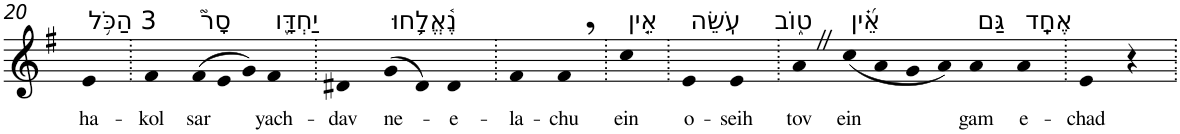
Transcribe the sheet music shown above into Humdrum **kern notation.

**kern	**text
*part1	*part1
*staff1	*staff1
*I"Piano	*
*I'Pno	*
!!LO:PB:g=z
*clefG2	*
*k[f#]	*
*G:	*
=20	=20
!LO:TX:a:t=3 הַכֹּ֥ל	!
!	!LO:LY:b
4e	ha-
=21.	=21.
!	!LO:LY:b
4f#	-kol
*Xtuplet	*
!LO:TX:a:t=סָר֮	!
!	!LO:LY:b
(>12f#	sar
12e	.
12g)	.
!LO:TX:a:t=יַחְדָּ֪ו	!
!	!LO:LY:b
4f#	yach-
=22.	=22.
!	!LO:LY:b
4d#X	-dav
!LO:TX:a:t=נֶ֫אֱלָ֥חוּ	!
!	!LO:LY:b
(>8g	ne-
8d#)	.
!	!LO:LY:b
4d#	-e-
=23.	=23.
!	!LO:LY:b
4f#	-la-
!	!LO:LY:b
4f#,	-chu
=24.	=24.
!LO:TX:a:t=אֵ֤ין	!
!	!LO:LY:b
4cc	ein
=25.	=25.
!LO:TX:a:t=עֹֽשֵׂה	!
!	!LO:LY:b
4e	o-
!	!LO:LY:b
4e	-seih
=26.	=26.
!LO:TX:a:t=ט֑וֹב	!
!	!LO:LY:b
4aZ	tov
!LO:TX:a:t=אֵ֝֗ין	!
!	!LO:LY:b
(<8cc	ein
8a	.
8g	.
8a)	.
!LO:TX:a:t=גַּם	!
!	!LO:LY:b
4a	gam
!LO:TX:a:t=אֶחָֽד	!
!	!LO:LY:b
4a	e-
=27.	=27.
!	!LO:LY:b
4e	-chad
4r	.
=.	=.
*-	*-
